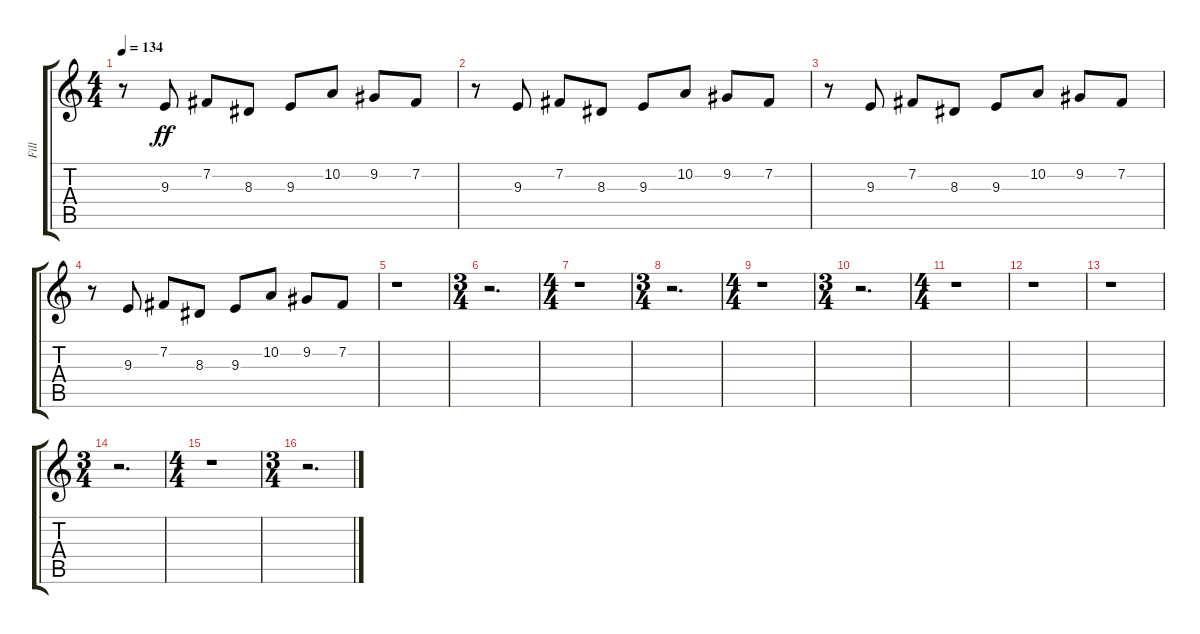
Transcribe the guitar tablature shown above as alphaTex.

\track ("Fill" "Fill") {instrument percussiveorgan}
\staff {score tabs}
\tuning (E4 B3 G3 D3 A2 E2) {hide}
\ts (4 4)
\tempo 134
\clef g2
\ks c
r.8{dy ff} 9.3.8 7.2.8 8.3.8 9.3.8 10.2.8 9.2.8 7.2.8 |
r.8 9.3.8 7.2.8 8.3.8 9.3.8 10.2.8 9.2.8 7.2.8 |
r.8 9.3.8 7.2.8 8.3.8 9.3.8 10.2.8 9.2.8 7.2.8 |
r.8 9.3.8 7.2.8 8.3.8 9.3.8 10.2.8 9.2.8 7.2.8 |
r.1 |
\ts (3 4)
r.2{d} |
\ts (4 4)
r.1 |
\ts (3 4)
r.2{d} |
\ts (4 4)
r.1 |
\ts (3 4)
r.2{d} |
\ts (4 4)
r.1 |
r.1 |
r.1 |
\ts (3 4)
r.2{d} |
\ts (4 4)
r.1 |
\ts (3 4)
r.2{d}
